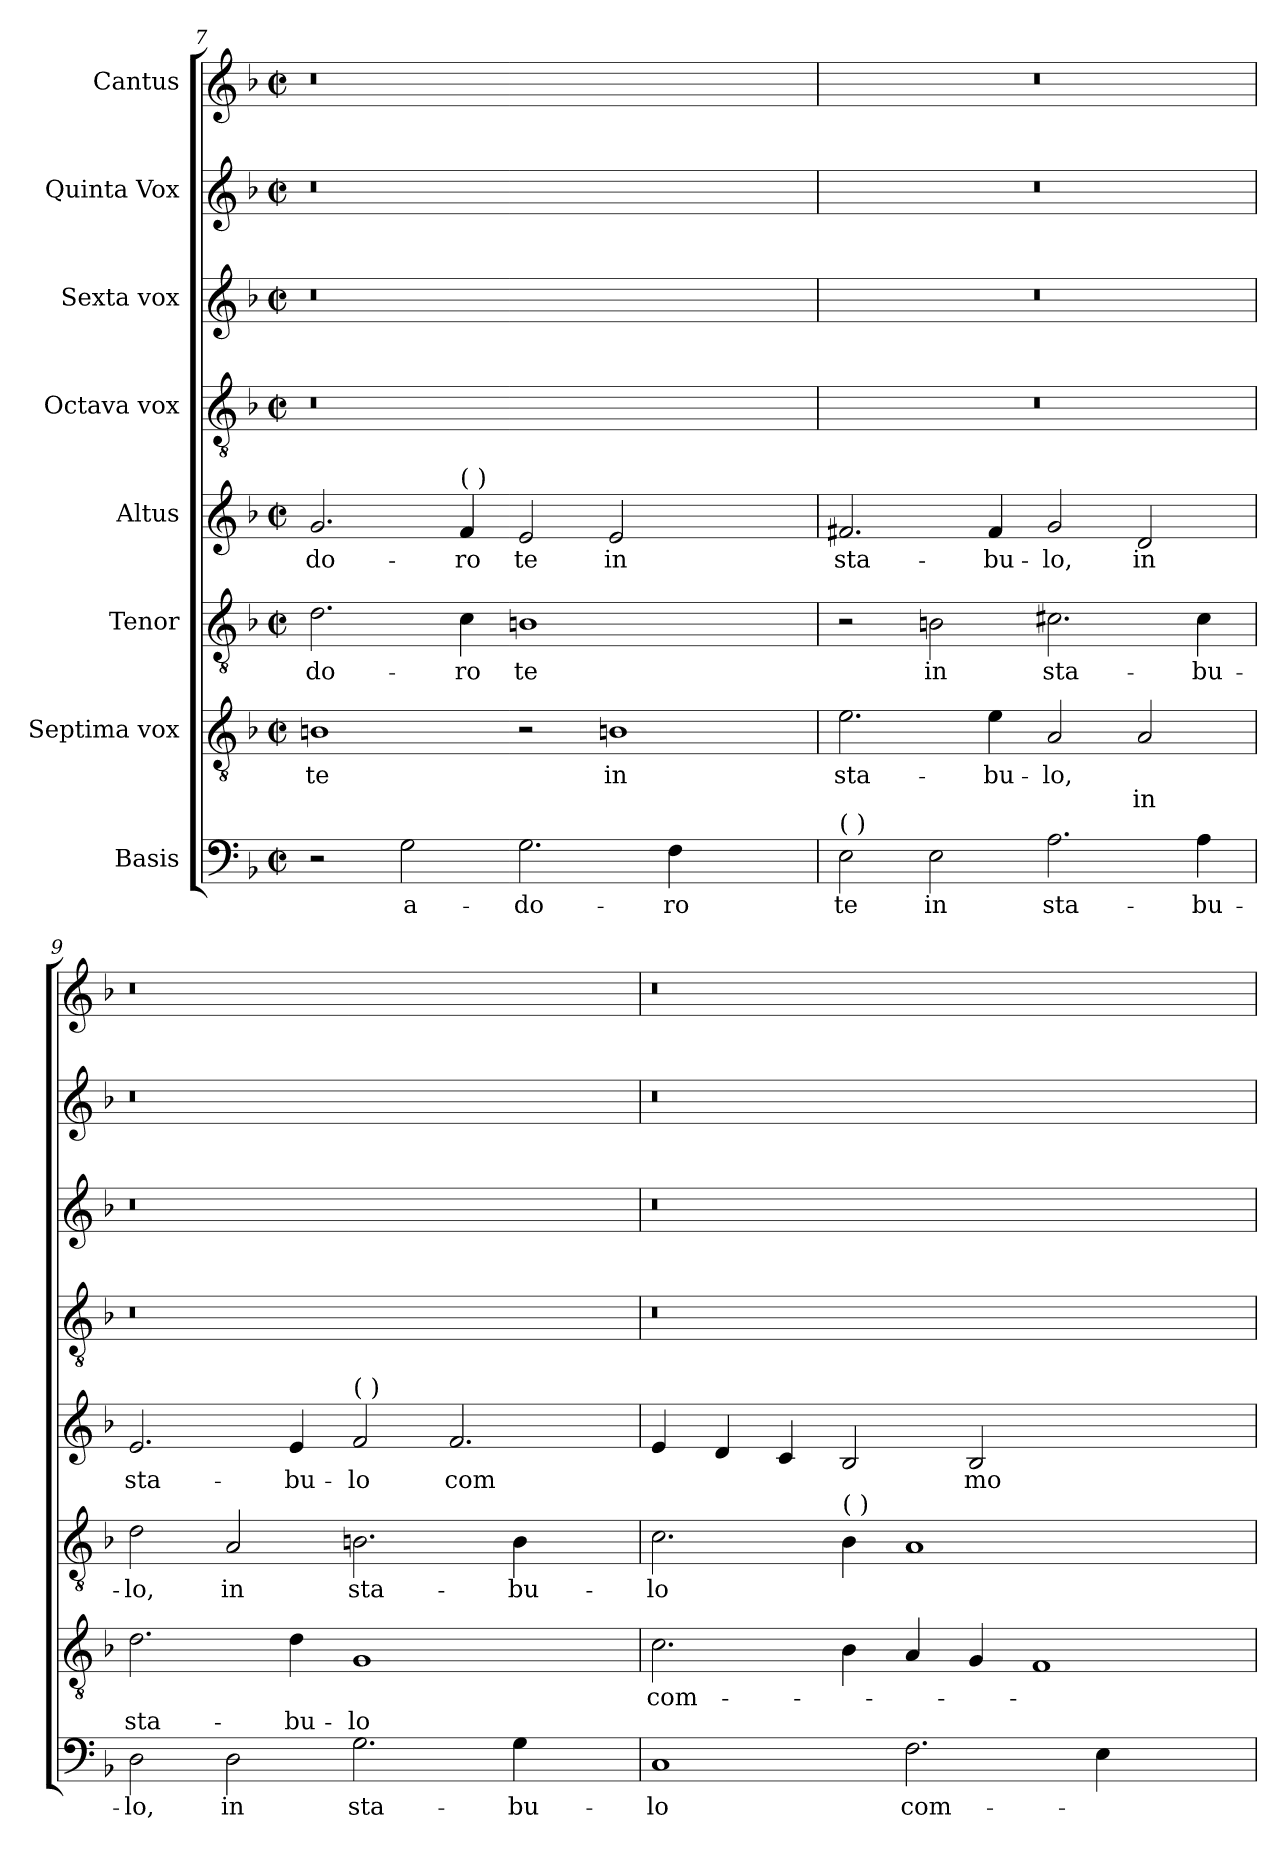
**kern	**text	**kern	**text	**text	**kern	**text	**kern	**text	**kern	**kern	**kern	**kern
*part8	*part8	*part7	*part7	*part7	*part6	*part6	*part5	*part5	*part4	*part3	*part2	*part1
*staff8	*staff8	*staff7	*staff7	*staff7	*staff6	*staff6	*staff5	*staff5	*staff4	*staff3	*staff2	*staff1
*I"Basis	*	*I"Septima vox	*	*	*I"Tenor	*	*I"Altus	*	*I"Octava vox	*I"Sexta vox	*I"Quinta Vox	*I"Cantus
*clefF4	*	*clefGv2	*	*	*clefGv2	*	*clefG2	*	*clefGv2	*clefG2	*clefG2	*clefG2
*k[b-]	*	*k[b-]	*	*	*k[b-]	*	*k[b-]	*	*k[b-]	*k[b-]	*k[b-]	*k[b-]
*F:	*	*F:	*	*	*F:	*	*F:	*	*F:	*F:	*F:	*F:
*M4/2	*	*M4/2	*	*	*M4/2	*	*M4/2	*	*M4/2	*M4/2	*M4/2	*M4/2
*met(c|)	*	*met(c|)	*	*	*met(c|)	*	*met(c|)	*	*met(c|)	*met(c|)	*met(c|)	*met(c|)
=7	=7	=7	=7	=7	=7	=7	=7	=7	=7	=7	=7	=7
!	!	!	!LO:LY:b	!	!	!LO:LY:b	!	!LO:LY:b	!	!	!	!
2r	.	1Bn	te	.	2.d	-do-	2.g	-do-	0r	0r	0r	0r
!	!LO:LY:b	!	!	!	!	!	!	!	!	!	!	!
2G	a-	.	.	.	.	.	.	.	.	.	.	.
!	!	!	!	!	!	!	!LO:TX:a:t=(  )	!	!	!	!	!
!	!	!	!	!	!	!LO:LY:b	!	!LO:LY:b	!	!	!	!
.	.	.	.	.	4c	-ro	4f	-ro	.	.	.	.
!	!LO:LY:b	!	!	!	!	!LO:LY:b	!	!LO:LY:b	!	!	!	!
2.G	-do-	2r	.	.	1Bn	te	2e	te	.	.	.	.
!	!	!	!LO:LY:b	!	!	!	!	!LO:LY:b	!	!	!	!
.	.	1Bn	in	.	.	.	2e	in	.	.	.	.
!	!LO:LY:b	!	!	!	!	!	!	!	!	!	!	!
4F	-ro	.	.	.	.	.	.	.	.	.	.	.
2ryy	.	.	.	.	2ryy	.	2ryy	.	2ryy	2ryy	2ryy	2ryy
=8	=8	=8	=8	=8	=8	=8	=8	=8	=8	=8	=8	=8
!LO:TX:a:t=(  )	!	!	!	!	!	!	!	!	!	!	!	!
!	!LO:LY:b	!	!LO:LY:b	!	!	!	!	!LO:LY:b	!	!	!	!
2E	te	2.e	sta-	.	2r	.	2.f#X	sta-	0r	0r	0r	0r
!	!LO:LY:b	!	!	!	!	!LO:LY:b	!	!	!	!	!	!
2E	in	.	.	.	2Bn	in	.	.	.	.	.	.
!	!	!	!LO:LY:b	!	!	!	!	!LO:LY:b	!	!	!	!
.	.	4e	-bu-	.	.	.	4f#	-bu-	.	.	.	.
!	!LO:LY:b	!	!LO:LY:b	!	!	!LO:LY:b	!	!LO:LY:b	!	!	!	!
2.A	sta-	2A	-lo,	.	2.c#X	sta-	2g	-lo,	.	.	.	.
!	!	!	!	!LO:LY:b	!	!	!	!LO:LY:b	!	!	!	!
.	.	2A	.	in	.	.	2d	in	.	.	.	.
!	!LO:LY:b	!	!	!	!	!LO:LY:b	!	!	!	!	!	!
4A	-bu-	.	.	.	4c#	-bu-	.	.	.	.	.	.
=9	=9	=9	=9	=9	=9	=9	=9	=9	=9	=9	=9	=9
!	!LO:LY:b	!	!	!LO:LY:b	!	!LO:LY:b	!	!LO:LY:b	!	!	!	!
2D	-lo,	2.d	.	sta-	2d	-lo,	2.e	sta-	0r	0r	0r	0r
!	!LO:LY:b	!	!	!	!	!LO:LY:b	!	!	!	!	!	!
2D	in	.	.	.	2A	in	.	.	.	.	.	.
!	!	!	!	!LO:LY:b	!	!	!	!LO:LY:b	!	!	!	!
.	.	4d	.	-bu-	.	.	4e	-bu-	.	.	.	.
!	!	!	!	!	!	!	!LO:TX:a:t=(  )	!	!	!	!	!
!	!LO:LY:b	!	!	!LO:LY:b	!	!LO:LY:b	!	!LO:LY:b	!	!	!	!
2.G	sta-	1G	.	-lo	2.Bn	sta-	2f	-lo	.	.	.	.
!	!	!	!	!	!	!	!	!LO:LY:b	!	!	!	!
.	.	.	.	.	.	.	2.f	com	.	.	.	.
!	!LO:LY:b	!	!	!	!	!LO:LY:b	!	!	!	!	!	!
4G	-bu-	.	.	.	4B	-bu-	.	.	.	.	.	.
4ryy	.	4ryy	.	.	4ryy	.	.	.	4ryy	4ryy	4ryy	4ryy
=10	=10	=10	=10	=10	=10	=10	=10	=10	=10	=10	=10	=10
!	!LO:LY:b	!	!LO:LY:b	!	!	!LO:LY:b	!	!	!	!	!	!
1C	-lo	2.c	com-	.	2.c	-lo	4e	.	0r	0r	0r	0r
.	.	.	.	.	.	.	4d	.	.	.	.	.
.	.	.	.	.	.	.	4c	.	.	.	.	.
!	!	!	!	!	!LO:TX:a:t=(  )	!	!	!	!	!	!	!
.	.	4B-	.	.	4B-	.	2B-	.	.	.	.	.
!	!LO:LY:b	!	!	!	!	!	!	!	!	!	!	!
2.F	com-	4A	.	.	1A	.	.	.	.	.	.	.
!	!	!	!	!	!	!	!	!LO:LY:b	!	!	!	!
.	.	4G	.	.	.	.	2B-	mo-	.	.	.	.
.	.	1F	.	.	.	.	.	.	.	.	.	.
4E	.	.	.	.	.	.	2.ryy	.	.	.	.	.
2ryy	.	.	.	.	2ryy	.	.	.	2ryy	2ryy	2ryy	2ryy
=	=	=	=	=	=	=	=	=	=	=	=	=
*-	*-	*-	*-	*-	*-	*-	*-	*-	*-	*-	*-	*-
